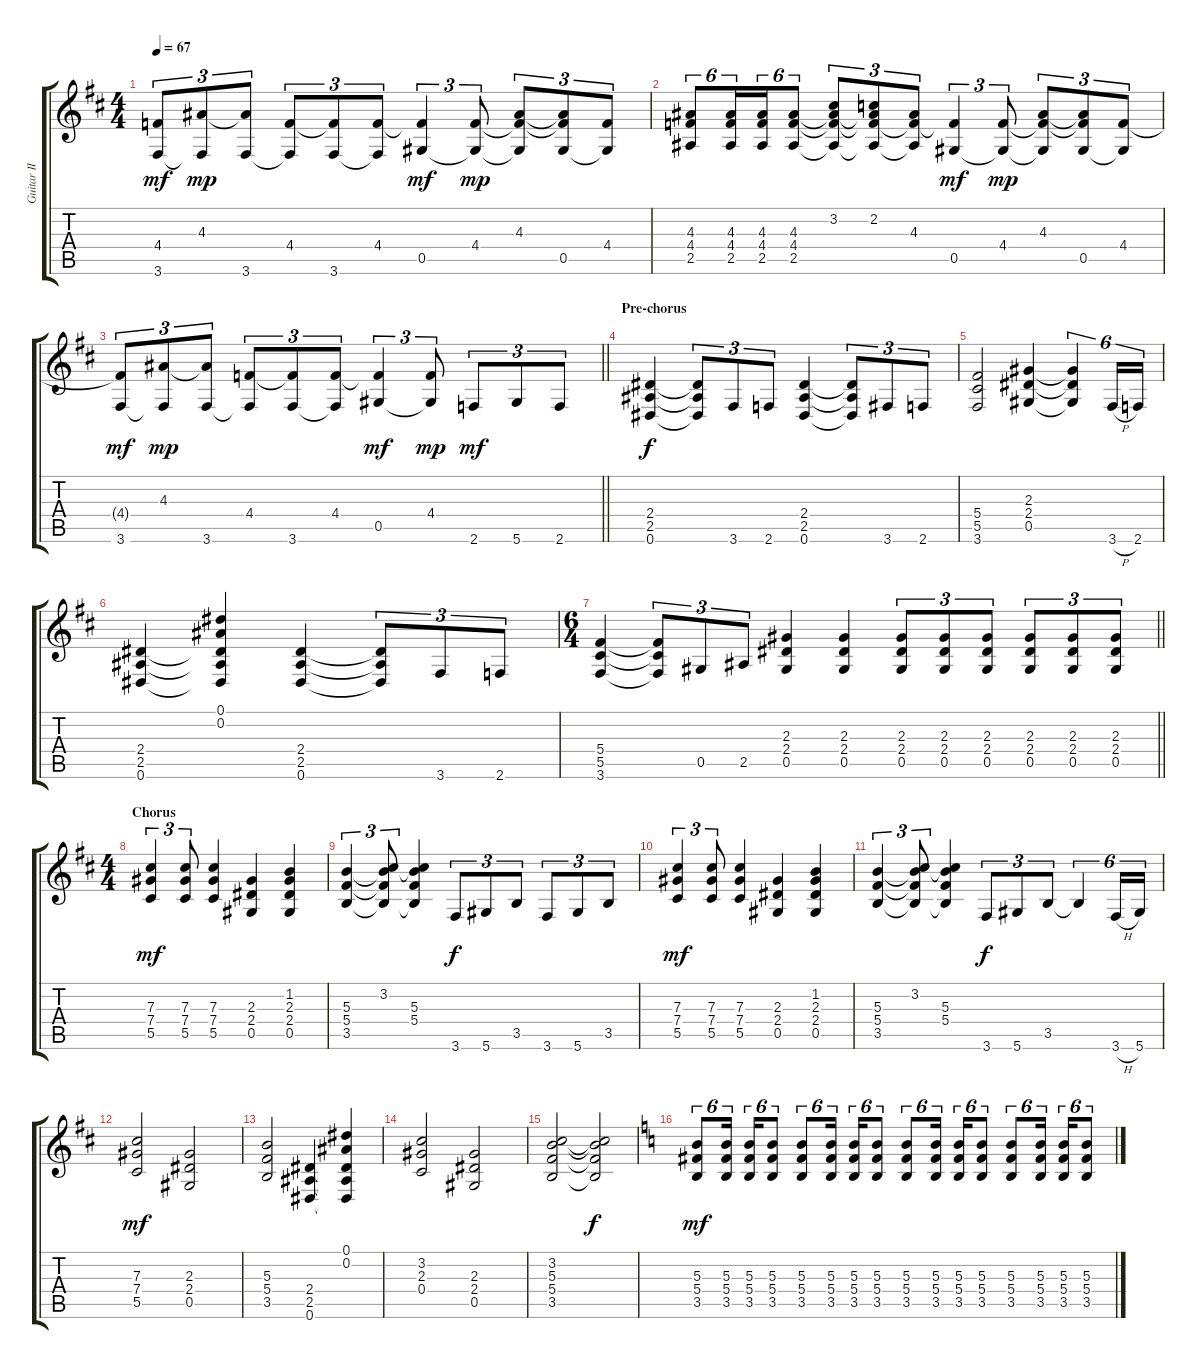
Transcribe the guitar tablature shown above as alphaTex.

\track ("Guitar II" "Guitar II") {instrument distortionguitar}
\staff {score tabs}
\tuning (Eb4 Bb3 Gb3 Db3 Ab2 Eb2) {hide}
\ts (4 4)
\tempo 67
\clef g2
\ks bminor
(4.4{t} 3.6).8{tu (3 2) dy mf} (4.3 3.6{t}).8{tu (3 2) dy mp} (4.3{t} 3.6).8{tu (3 2)} (4.4 3.6{t}).8{tu (3 2)} (4.4{t} 3.6).8{tu (3 2)} (4.4 3.6{t}).8{tu (3 2)} (4.4{t} 0.5).4{tu (3 2) dy mf} (4.4 0.5{t}).8{tu (3 2) dy mp} (4.3 4.4{t} 0.5{t}).8{tu (3 2)} (4.3{t} 4.4{t} 0.5).8{tu (3 2)} (4.4 0.5{t}).8{tu (3 2)} |
(4.3 4.4 2.5).8{tu (6 4) beam merge} (4.3 4.4 2.5).16{tu (6 4) beam merge} (4.3 4.4 2.5).16{tu (6 4) beam merge} (4.3 4.4 2.5).8{tu (6 4)} (3.2 4.3{t} 4.4{t} 2.5{t}).8{tu (3 2)} (2.2 4.3{t} 4.4{t} 2.5{t}).8{tu (3 2)} (4.3 4.4{t} 2.5{t}).8{tu (3 2)} (4.4{t} 0.5).4{tu (3 2) dy mf} (4.4 0.5{t}).8{tu (3 2) dy mp} (4.3 4.4{t} 0.5{t}).8{tu (3 2)} (4.3{t} 4.4{t} 0.5).8{tu (3 2)} (4.4 0.5{t}).8{tu (3 2)} |
\barLineRight lightlight
(4.4{t} 3.6).8{tu (3 2) dy mf} (4.3 3.6{t}).8{tu (3 2) dy mp} (4.3{t} 3.6).8{tu (3 2)} (4.4 3.6{t}).8{tu (3 2)} (4.4{t} 3.6).8{tu (3 2)} (4.4 3.6{t}).8{tu (3 2)} (4.4{t} 0.5).4{tu (3 2) dy mf} (4.4 0.5{t}).8{tu (3 2) dy mp} 2.6.8{tu (3 2) dy mf} 5.6.8{tu (3 2)} 2.6.8{tu (3 2)} |
\section ("" "Pre-chorus")
\ks d
(2.4 2.5 0.6).4{dy f} (2.4{t} 2.5{t} 0.6{t}).8{tu (3 2)} 3.6.8{tu (3 2)} 2.6.8{tu (3 2)} (2.4 2.5 0.6).4 (2.4{t} 2.5{t} 0.6{t}).8{tu (3 2)} 3.6.8{tu (3 2)} 2.6.8{tu (3 2)} |
(5.4 5.5 3.6).2 (2.3 2.4 0.5).4 (2.3{t} 2.4{t} 0.5{t}).4{tu (6 4)} 3.6{h}.16{tu (6 4)} 2.6.16{tu (6 4)} |
(2.4 2.5 0.6).4 (0.1 0.2 2.4{t} 2.5{t} 0.6{t}).4 (2.4 2.5 0.6).4 (2.4{t} 2.5{t} 0.6{t}).8{tu (3 2)} 3.6.8{tu (3 2)} 2.6.8{tu (3 2)} |
\ts (6 4)
\barLineRight lightlight
(5.4 5.5 3.6).4 (5.4{t} 5.5{t} 3.6{t}).8{tu (3 2)} 0.5.8{tu (3 2)} 2.5.8{tu (3 2)} (2.3 2.4 0.5).4 (2.3 2.4 0.5).4 (2.3 2.4 0.5).8{tu (3 2)} (2.3 2.4 0.5).8{tu (3 2)} (2.3 2.4 0.5).8{tu (3 2) beam split} (2.3 2.4 0.5).8{tu (3 2)} (2.3 2.4 0.5).8{tu (3 2)} (2.3 2.4 0.5).8{tu (3 2)} |
\ts (4 4)
\section ("" "Chorus")
(7.3 7.4 5.5).4{tu (3 2) dy mf} (7.3 7.4 5.5).8{tu (3 2)} (7.3 7.4 5.5).4 (2.3 2.4 0.5).4 (1.2 2.3 2.4 0.5).4 |
(5.3 5.4 3.5).4{tu (3 2)} (3.2 5.3{t} 5.4{t} 3.5{t}).8{tu (3 2)} (3.2{t} 5.3 5.4 3.5{t}).4 3.6.8{tu (3 2) dy f} 5.6.8{tu (3 2)} 3.5.8{tu (3 2)} 3.6.8{tu (3 2)} 5.6.8{tu (3 2)} 3.5.8{tu (3 2)} |
(7.3 7.4 5.5).4{tu (3 2) dy mf} (7.3 7.4 5.5).8{tu (3 2)} (7.3 7.4 5.5).4 (2.3 2.4 0.5).4 (1.2 2.3 2.4 0.5).4 |
(5.3 5.4 3.5).4{tu (3 2)} (3.2 5.3{t} 5.4{t} 3.5{t}).8{tu (3 2)} (3.2{t} 5.3 5.4 3.5{t}).4 3.6.8{tu (3 2) dy f} 5.6.8{tu (3 2)} 3.5.8{tu (3 2)} 3.5{t}.4{tu (6 4)} 3.6{h}.16{tu (6 4)} 5.6.16{tu (6 4)} |
(7.3 7.4 5.5).2{dy mf} (2.3 2.4 0.5).2 |
(5.3 5.4 3.5).2 (2.4 2.5 0.6).4 (0.1 0.2 2.4{t} 2.5{t} 0.6{t}).4 |
(3.2 2.3 0.4).2 (2.3 2.4 0.5).2 |
(3.2 5.3 5.4 3.5).2 (3.2{t} 5.3{t} 5.4{t} 3.5{t}).2{dy f volume 10} |
\ks c
(5.3 5.4 3.5).8{tu (6 4) dy mf volume 14} (5.3 5.4 3.5).16{tu (6 4)} (5.3 5.4 3.5).16{tu (6 4)} (5.3 5.4 3.5).8{tu (6 4)} (5.3 5.4 3.5).8{tu (6 4)} (5.3 5.4 3.5).16{tu (6 4)} (5.3 5.4 3.5).16{tu (6 4)} (5.3 5.4 3.5).8{tu (6 4)} (5.3 5.4 3.5).8{tu (6 4)} (5.3 5.4 3.5).16{tu (6 4)} (5.3 5.4 3.5).16{tu (6 4)} (5.3 5.4 3.5).8{tu (6 4)} (5.3 5.4 3.5).8{tu (6 4)} (5.3 5.4 3.5).16{tu (6 4)} (5.3 5.4 3.5).16{tu (6 4)} (5.3 5.4 3.5).8{tu (6 4)}
